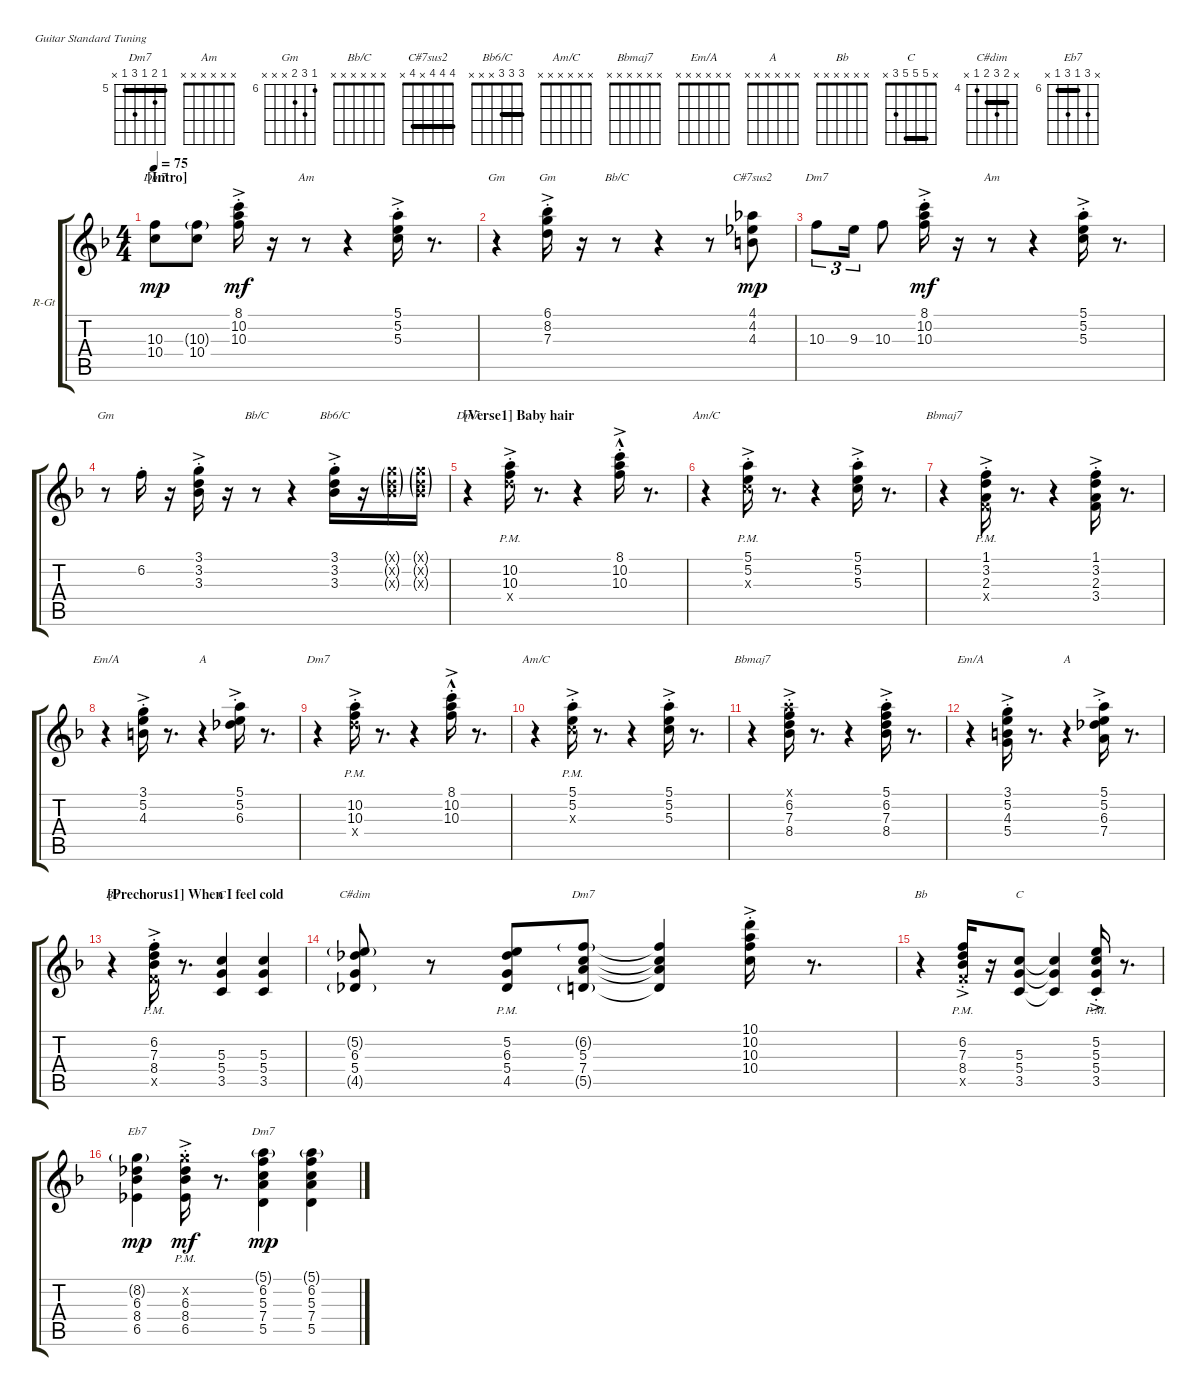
\defaultSystemsLayout 4
\bracketExtendMode groupsimilarinstruments
\firstSystemTrackNameOrientation horizontal
\otherSystemsTrackNameOrientation horizontal
\track ("Rhythm Guitar" "R-Gt") {instrument electricguitarclean}
\staff {score tabs}
\tuning (E4 B3 G3 D3 A2 E2)
\chord ("Dm7" x x 10 10 x x) {firstfret 10 barre 10}
\chord ("Am" x x x x x x)
\chord ("Gm" x x x x x x)
\chord ("Gm" 6 8 7 x x x) {firstfret 6}
\chord ("Bb/C" x x x x x x)
\chord ("C#7sus2" 4 4 4 x 4 x) {barre (4 4 4)}
\chord ("Dm7" x x 10 x x x) {firstfret 10}
\chord ("Bb6/C" 3 3 3 x x x) {barre (3 3)}
\chord ("Dm7" x x x x x x)
\chord ("Am/C" x x x x x x)
\chord ("Bbmaj7" x x x x x x)
\chord ("Em/A" x x x x x x)
\chord ("A" x x x x x x)
\chord ("Bb" 6 6 7 8 8 6) {firstfret 6 barre (6 6)}
\chord ("C" x x 5 5 3 x) {barre 5}
\chord ("C#dim" x 5 6 5 4 x) {firstfret 4 barre 5}
\chord ("Dm7" 5 6 5 7 5 x) {firstfret 5 barre (5 5)}
\chord ("Bb" x x x x x x)
\chord ("C" x 5 5 5 3 x) {barre (5 5)}
\chord ("Eb7" x 8 6 8 6 x) {firstfret 6 barre 6}
\ts (4 4)
\section ("" "[Intro]")
\tempo 75
\clef g2
\scale
0.509881
\ks dminor
(10.3 10.4).8{ch "Dm7" dy mp instrument electricguitarclean} (10.3{g} 10.4).8 (8.1{ac st} 10.2{ac st} 10.3{ac st}).16{dy mf} r.16 r.8{ch "Am"} r.4 (5.1{ac st} 5.2{ac st} 5.3{ac st}).16 r.8{d} |
\scale
0.245059 r.4{ch "Gm"} (6.1{ac st} 8.2{ac st} 7.3{ac st}).16{ch "Gm"} r.16 r.8{ch "Bb/C"} r.4 r.8 (4.1 4.2 4.3).8{ch "C#7sus2" dy mp} |
\scale
0.245059 10.3.8{tu (3 2) ch "Dm7"} 9.3.16{tu (3 2)} 10.3.8 (8.1{ac st} 10.2{ac st} 10.3{ac st}).16{dy mf} r.16 r.8{ch "Am"} r.4 (5.1{ac st} 5.2{ac st} 5.3{ac st}).16 r.8{d} |
\scale
0.333333 r.8{ch "Gm"} 6.2{st}.16 r.16 (3.1{ac st} 3.3{ac st} 3.2).16 r.16 r.8{ch "Bb/C"} r.4 (3.1{ac st} 3.2{ac st} 3.3{ac st}).16{ch "Bb6/C"} r.16 (3.1{g x} 3.2{g x} 3.3{g x}).16 (3.1{g x} 3.2{g x} 3.3{g x}).16 |
\section ("" "[Verse1] Baby hair")
\scale
0.333333 r.4{ch "Dm7"} (10.2{ac pm st} 10.3{ac pm st} 12.4{ac pm st x}).16 r.8{d} r.4 (8.1{hac st} 10.2{ac st} 10.3{ac st}).16 r.8{d} |
\scale
0.333333 r.4{ch "Am/C"} (5.1{ac pm st} 5.2{ac pm st} 5.3{ac pm st x}).16 r.8{d} r.4 (5.1{ac st} 5.2{ac st} 5.3{ac st}).16 r.8{d} |
\scale
0.333333 r.4{ch "Bbmaj7"} (1.1{ac pm st} 3.2{ac pm st} 2.3{ac pm st} 3.4{pm st x}).16 r.8{d} r.4 (1.1{ac st} 3.2{ac st} 2.3{ac st} 3.4{st}).16 r.8{d} |
\scale
0.333333 r.4{ch "Em/A"} (3.1{ac st} 5.2{ac st} 4.3{ac st}).16 r.8{d} r.4{ch "A"} (5.1{ac st} 5.2{ac st} 6.3{ac st}).16 r.8{d} |
\scale
0.333333 r.4{ch "Dm7"} (10.2{ac pm st} 10.3{ac pm st} 12.4{ac pm st x}).16 r.8{d} r.4 (8.1{hac st} 10.2{ac st} 10.3{ac st}).16 r.8{d} |
\scale
0.333333 r.4{ch "Am/C"} (5.1{ac pm st} 5.2{ac pm st} 5.3{ac pm st x}).16 r.8{d} r.4 (5.1{ac st} 5.2{ac st} 5.3{ac st}).16 r.8{d} |
\scale
0.333333 r.4{ch "Bbmaj7"} (6.2{ac st} 7.3{ac st} 8.4{st} 5.1{ac st x}).16 r.8{d} r.4 (6.2{ac st} 7.3{ac st} 8.4{st} 5.1{st}).16 r.8{d} |
\scale
0.333333 r.4{ch "Em/A"} (3.1{ac st} 5.2{ac st} 4.3{ac st} 5.4{st}).16 r.8{d} r.4{ch "A"} (5.1{ac st} 5.2{ac st} 6.3{ac st} 7.4{st}).16 r.8{d} |
\section ("" "[Prechorus1] When I feel cold")
\scale
0.333333 r.4{ch "Bb"} (8.4{ac st} 7.3{ac st} 6.2{ac pm} 8.5{ac st x}).16 r.8{d} (3.5 5.4 5.3).4{ch "C"} (3.5 5.4 5.3).4 |
\scale
0.333333 (4.5{g} 5.4 6.3 5.2{g}).8{ch "C#dim"} r.8 (4.5{pm} 5.4 6.3 5.2{pm}).8 (5.5{g} 7.4 5.3 6.2{g}).8{ch "Dm7"} (5.5{t} 7.4{t} 5.3{t} 6.2{t}).4 (10.1{ac st} 10.2{ac st} 10.3{ac st} 10.4{st}).16 r.8{d} |
\scale
0.333333 r.4{ch "Bb"} (8.4{ac st} 7.3{ac st} 6.2{ac pm} 8.5{ac st x}).16 r.16 (3.5 5.4 5.3).8{ch "C"} (3.5{t} 5.4{t} 5.3{t}).4 (3.5{pm st} 5.4{ac pm st} 5.3{ac pm st} 5.2{ac pm st}).16 r.8{d} |
\scale
0.333333 (6.5 8.4 6.3 8.2{g}).4{ch "Eb7" dy mp} (6.5{pm st} 8.4{pm st} 6.3{pm st} 8.2{ac pm st x}).16{dy mf} r.8{d} (5.5 7.4 5.3 6.2 5.1{g}).4{ch "Dm7" dy mp} (5.5 7.4 5.3 6.2 5.1{g}).4
